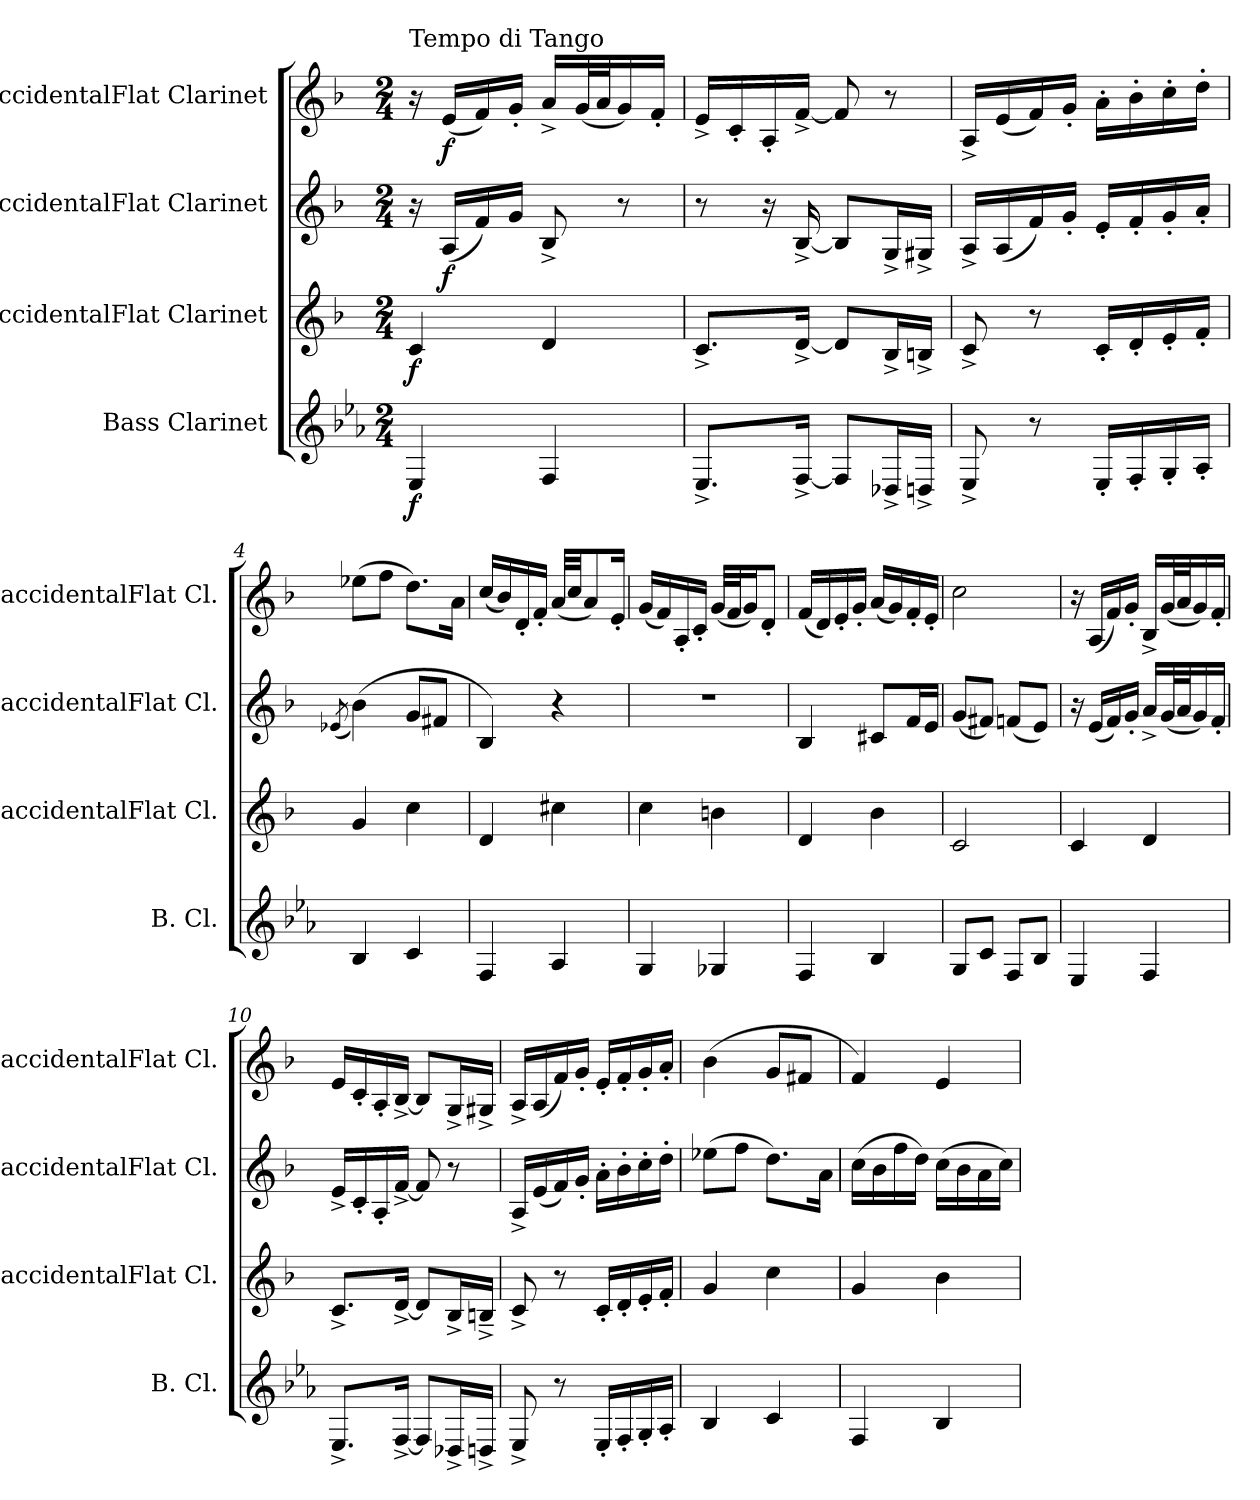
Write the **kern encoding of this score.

**kern	**dynam	**kern	**dynam	**kern	**dynam	**kern	**dynam
*part4	*part4	*part3	*part3	*part2	*part2	*part1	*part1
*staff4	*staff4	*staff3	*staff3	*staff2	*staff2	*staff1	*staff1
*I"Bass Clarinet	*	*I"BaccidentalFlat Clarinet	*	*I"BaccidentalFlat Clarinet	*	*I"BaccidentalFlat Clarinet	*
*I'B. Cl.	*	*I'BaccidentalFlat Cl.	*	*I'BaccidentalFlat Cl.	*	*I'BaccidentalFlat Cl.	*
*clefG2	*	*clefG2	*	*clefG2	*	*clefG2	*
*ITrd8c14	*	*ITrd1c2	*	*ITrd1c2	*	*ITrd1c2	*
*k[b-e-a-]	*	*k[b-e-a-]	*	*k[b-e-a-]	*	*k[b-e-a-]	*
*M2/4	*	*M2/4	*	*M2/4	*	*M2/4	*
=1	=1	=1	=1	=1	=1	=1	=1
!	!	!	!	!	!	!LO:TX:a:t=Tempo di Tango	!
!	!LO:DY:b	!	!LO:DY:b	!	!	!	!
4EE-/	f	4B-/	f	16r	.	16r	.
!	!	!	!	!	!LO:DY:b	!	!LO:DY:b
.	.	.	.	(16G/LL	f	(16d/LL	f
.	.	.	.	16e-/)	.	16e-/)	.
.	.	.	.	16f/JJ	.	16f'/JJ	.
4FF/	.	4c/	.	8A-^/	.	16g^/LL	.
.	.	.	.	.	.	(32f/L	.
.	.	.	.	.	.	32g/J	.
.	.	.	.	8r	.	16f/)	.
.	.	.	.	.	.	16e-'/JJ	.
=2	=2	=2	=2	=2	=2	=2	=2
8.EE-^/L	.	8.B-^/L	.	8r	.	16d^/LL	.
.	.	.	.	.	.	16B-'/	.
.	.	.	.	16r	.	16G'/	.
[16FF^/Jk	.	[16c^/Jk	.	[16A-^/	.	[16e-^/JJ	.
8FF/L]	.	8c/L]	.	8A-/L]	.	8e-/]	.
16DD-X^/L	.	16A-^/L	.	16F^/L	.	8r	.
16DDn^/JJ	.	16An^/JJ	.	16F#X^/JJ	.	.	.
=3	=3	=3	=3	=3	=3	=3	=3
8EE-^/	.	8B-^/	.	16G^/LL	.	16G^/LL	.
.	.	.	.	(16G/	.	(16d/	.
8r	.	8r	.	16e-/)	.	16e-/)	.
.	.	.	.	16f'/JJ	.	16f'/JJ	.
16EE-'/LL	.	16B-'/LL	.	16d'/LL	.	16g'\LL	.
16FF'/	.	16c'/	.	16e-'/	.	16a-'\	.
16GG'/	.	16d'/	.	16f'/	.	16b-'\	.
16AA-'/JJ	.	16e-'/JJ	.	16g'/JJ	.	16cc'\JJ	.
!!LO:LB:g=z
=4	=4	=4	=4	=4	=4	=4	=4
.	.	.	.	(8qd-X/	.	.	.
4BB-/	.	4f/	.	(4a-\)	.	(8dd-X\L	.
.	.	.	.	.	.	8ee-\J	.
4C/	.	4b-\	.	8f/L	.	8.cc\L)	.
.	.	.	.	8en/J	.	.	.
.	.	.	.	.	.	16g\Jk	.
=5	=5	=5	=5	=5	=5	=5	=5
4FF/	.	4c/	.	4A-/)	.	(16b-/LL	.
.	.	.	.	.	.	16a-/)	.
.	.	.	.	.	.	16c'/	.
.	.	.	.	.	.	16e-'/JJ	.
4AA-/	.	4bn\	.	4r	.	(32g/LLL	.
.	.	.	.	.	.	32b-/JJ	.
.	.	.	.	.	.	8g/)	.
.	.	.	.	.	.	16d'/Jk	.
=6	=6	=6	=6	=6	=6	=6	=6
4GG/	.	4b-\	.	2r	.	(16f/LL	.
.	.	.	.	.	.	16e-/)	.
.	.	.	.	.	.	16G'/	.
.	.	.	.	.	.	16B-'/JJ	.
4GG-X/	.	4an\	.	.	.	(32f/LLL	.
.	.	.	.	.	.	32e-/J	.
.	.	.	.	.	.	16f/J)	.
.	.	.	.	.	.	8c'/J	.
=7	=7	=7	=7	=7	=7	=7	=7
4FF/	.	4c/	.	4A-/	.	(16e-/LL	.
.	.	.	.	.	.	16c/)	.
.	.	.	.	.	.	16d'/	.
.	.	.	.	.	.	16f'/JJ	.
4BB-/	.	4a-\	.	8Bn/L	.	(16g/LL	.
.	.	.	.	.	.	16f/)	.
.	.	.	.	16e-/L	.	16e-'/	.
.	.	.	.	16d/JJ	.	16d'/JJ	.
!!LO:PB:g=z
=8	=8	=8	=8	=8	=8	=8	=8
8GG/L	.	2B-/	.	(8f/L	.	2b-\	.
8C/J	.	.	.	8en/J)	.	.	.
8FF/L	.	.	.	(8e-X/L	.	.	.
8BB-/J	.	.	.	8d/J)	.	.	.
=9	=9	=9	=9	=9	=9	=9	=9
4EE-/	.	4B-/	.	16r	.	16r	.
.	.	.	.	(16d/LL	.	(16G/LL	.
.	.	.	.	16e-/)	.	16e-/)	.
.	.	.	.	16f'/JJ	.	16f'/JJ	.
4FF/	.	4c/	.	16g^/LL	.	16A-^/LL	.
.	.	.	.	(32f/L	.	(32f/L	.
.	.	.	.	32g/J	.	32g/J	.
.	.	.	.	16f/)	.	16f/)	.
.	.	.	.	16e-'/JJ	.	16e-'/JJ	.
=10	=10	=10	=10	=10	=10	=10	=10
8.EE-^/L	.	8.B-^/L	.	16d^/LL	.	16d/LL	.
.	.	.	.	16B-'/	.	16B-'/	.
.	.	.	.	16G'/	.	16G'/	.
[16FF^/Jk	.	[16c^/Jk	.	[16e-^/JJ	.	[16A-^/JJ	.
8FF/L]	.	8c/L]	.	8e-/]	.	8A-/L]	.
16DD-X^/L	.	16A-^/L	.	8r	.	16F^/L	.
16DDn^/JJ	.	16An~^/JJ	.	.	.	16F#X^/JJ	.
!!LO:LB:g=z
=11	=11	=11	=11	=11	=11	=11	=11
8EE-^/	.	8B-^/	.	16G^/LL	.	16G^/LL	.
.	.	.	.	(16d/	.	(16G/	.
8r	.	8r	.	16e-/)	.	16e-/)	.
.	.	.	.	16f'/JJ	.	16f'/JJ	.
16EE-'/LL	.	16B-'/LL	.	16g'\LL	.	16d'/LL	.
16FF'/	.	16c'/	.	16a-'\	.	16e-'/	.
16GG'/	.	16d'/	.	16b-'\	.	16f'/	.
16AA-'/JJ	.	16e-'/JJ	.	16cc'\JJ	.	16g'/JJ	.
=12	=12	=12	=12	=12	=12	=12	=12
4BB-/	.	4f/	.	(8dd-X\L	.	(4a-\	.
.	.	.	.	8ee-\J	.	.	.
4C/	.	4b-\	.	8.cc\L)	.	8f/L	.
.	.	.	.	.	.	8en/J	.
.	.	.	.	16g\Jk	.	.	.
=13	=13	=13	=13	=13	=13	=13	=13
4FF/	.	4f/	.	(16b-\LL	.	4e-/)	.
.	.	.	.	16a-\	.	.	.
.	.	.	.	16ee-\	.	.	.
.	.	.	.	16cc\JJ)	.	.	.
4BB-/	.	4a-\	.	(16b-\LL	.	4d/	.
.	.	.	.	16a-\	.	.	.
.	.	.	.	16g\	.	.	.
.	.	.	.	16b-\JJ)	.	.	.
=	=	=	=	=	=	=	=
*-	*-	*-	*-	*-	*-	*-	*-
